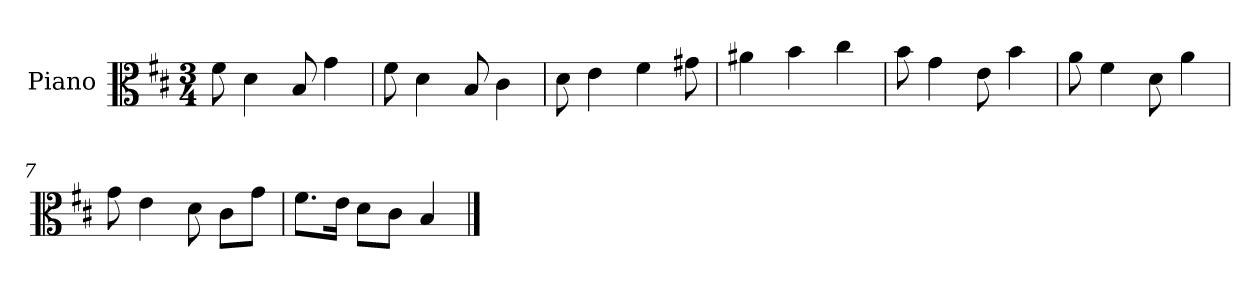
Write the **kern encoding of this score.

**kern
*part1
*staff1
*I"Piano
*I'Pno
*clefC3
*k[f#c#]
*M3/4
=1
8f#\
4d\
8B/
4g\
=2
8f#\
4d\
8B/
4c#\
=3
8d\
4e\
4f#\
8g#X\
=4
4a#X\
4b\
4cc#\
=5
8b\
4g\
8e\
4b\
=6
8a\
4f#\
8d\
4a\
=7
8g\
4e\
8d\
8c#\L
8g\J
=8
8.f#\L
16e\Jk
8d\L
8c#\J
4B/
==
*-
